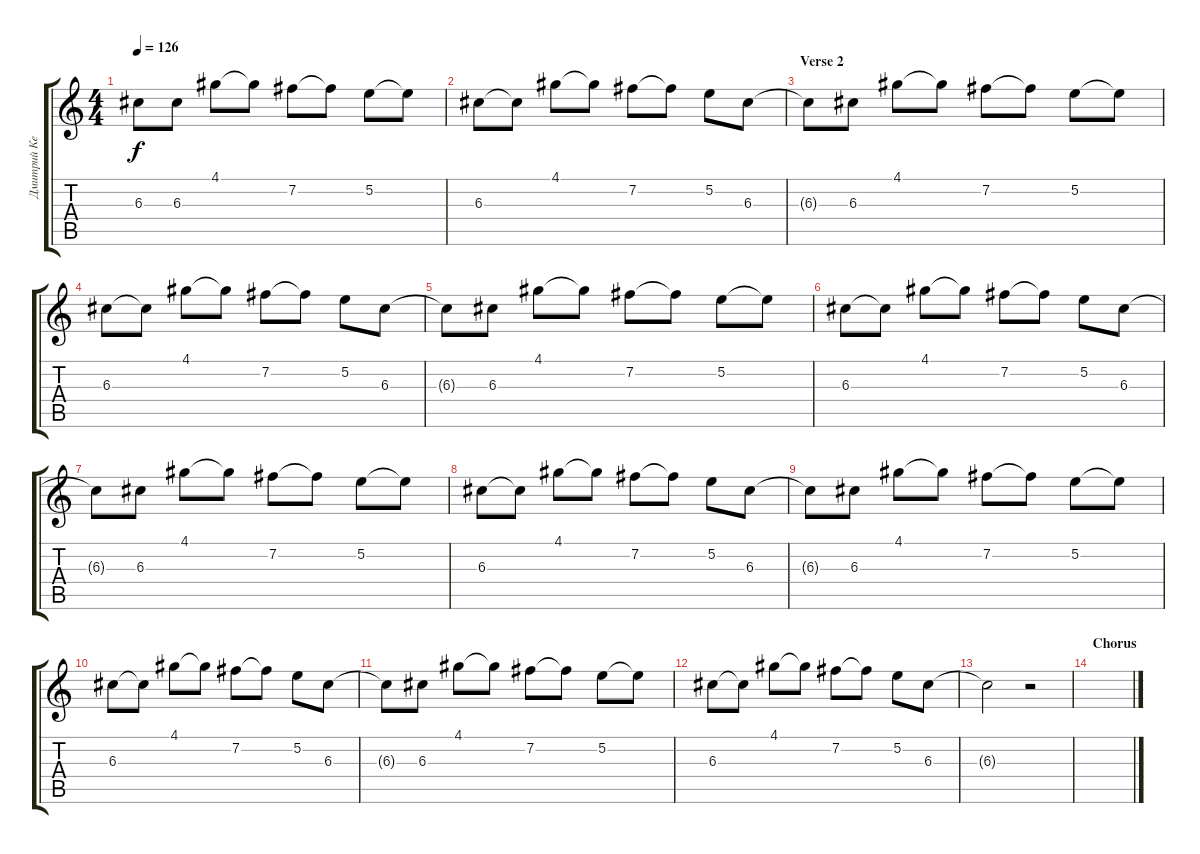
\track ("Дмитрий Кежватов (Гитара 3)" "Дмитрий Ке") {instrument acousticguitarnylon}
\staff {score tabs}
\tuning (E4 B3 G3 D3 A2 E2) {hide}
\ts (4 4)
\tempo 126
\clef g2
\ks c
6.3{t}.8{dy f} 6.3.8 4.1.8 4.1{t}.8 7.2.8 7.2{t}.8 5.2.8 5.2{t}.8 |
6.3.8 6.3{t}.8 4.1.8 4.1{t}.8 7.2.8 7.2{t}.8 5.2.8 6.3.8 |
\section ("" "Verse 2")
6.3{t}.8 6.3.8 4.1.8 4.1{t}.8 7.2.8 7.2{t}.8 5.2.8 5.2{t}.8 |
6.3.8 6.3{t}.8 4.1.8 4.1{t}.8 7.2.8 7.2{t}.8 5.2.8 6.3.8 |
6.3{t}.8 6.3.8 4.1.8 4.1{t}.8 7.2.8 7.2{t}.8 5.2.8 5.2{t}.8 |
6.3.8 6.3{t}.8 4.1.8 4.1{t}.8 7.2.8 7.2{t}.8 5.2.8 6.3.8 |
6.3{t}.8 6.3.8 4.1.8 4.1{t}.8 7.2.8 7.2{t}.8 5.2.8 5.2{t}.8 |
6.3.8 6.3{t}.8 4.1.8 4.1{t}.8 7.2.8 7.2{t}.8 5.2.8 6.3.8 |
6.3{t}.8 6.3.8 4.1.8 4.1{t}.8 7.2.8 7.2{t}.8 5.2.8 5.2{t}.8 |
6.3.8 6.3{t}.8 4.1.8 4.1{t}.8 7.2.8 7.2{t}.8 5.2.8 6.3.8 |
6.3{t}.8 6.3.8 4.1.8 4.1{t}.8 7.2.8 7.2{t}.8 5.2.8 5.2{t}.8 |
6.3.8 6.3{t}.8 4.1.8 4.1{t}.8 7.2.8 7.2{t}.8 5.2.8 6.3.8 |
6.3{t}.2 r.2 |
\section ("" "Chorus")
